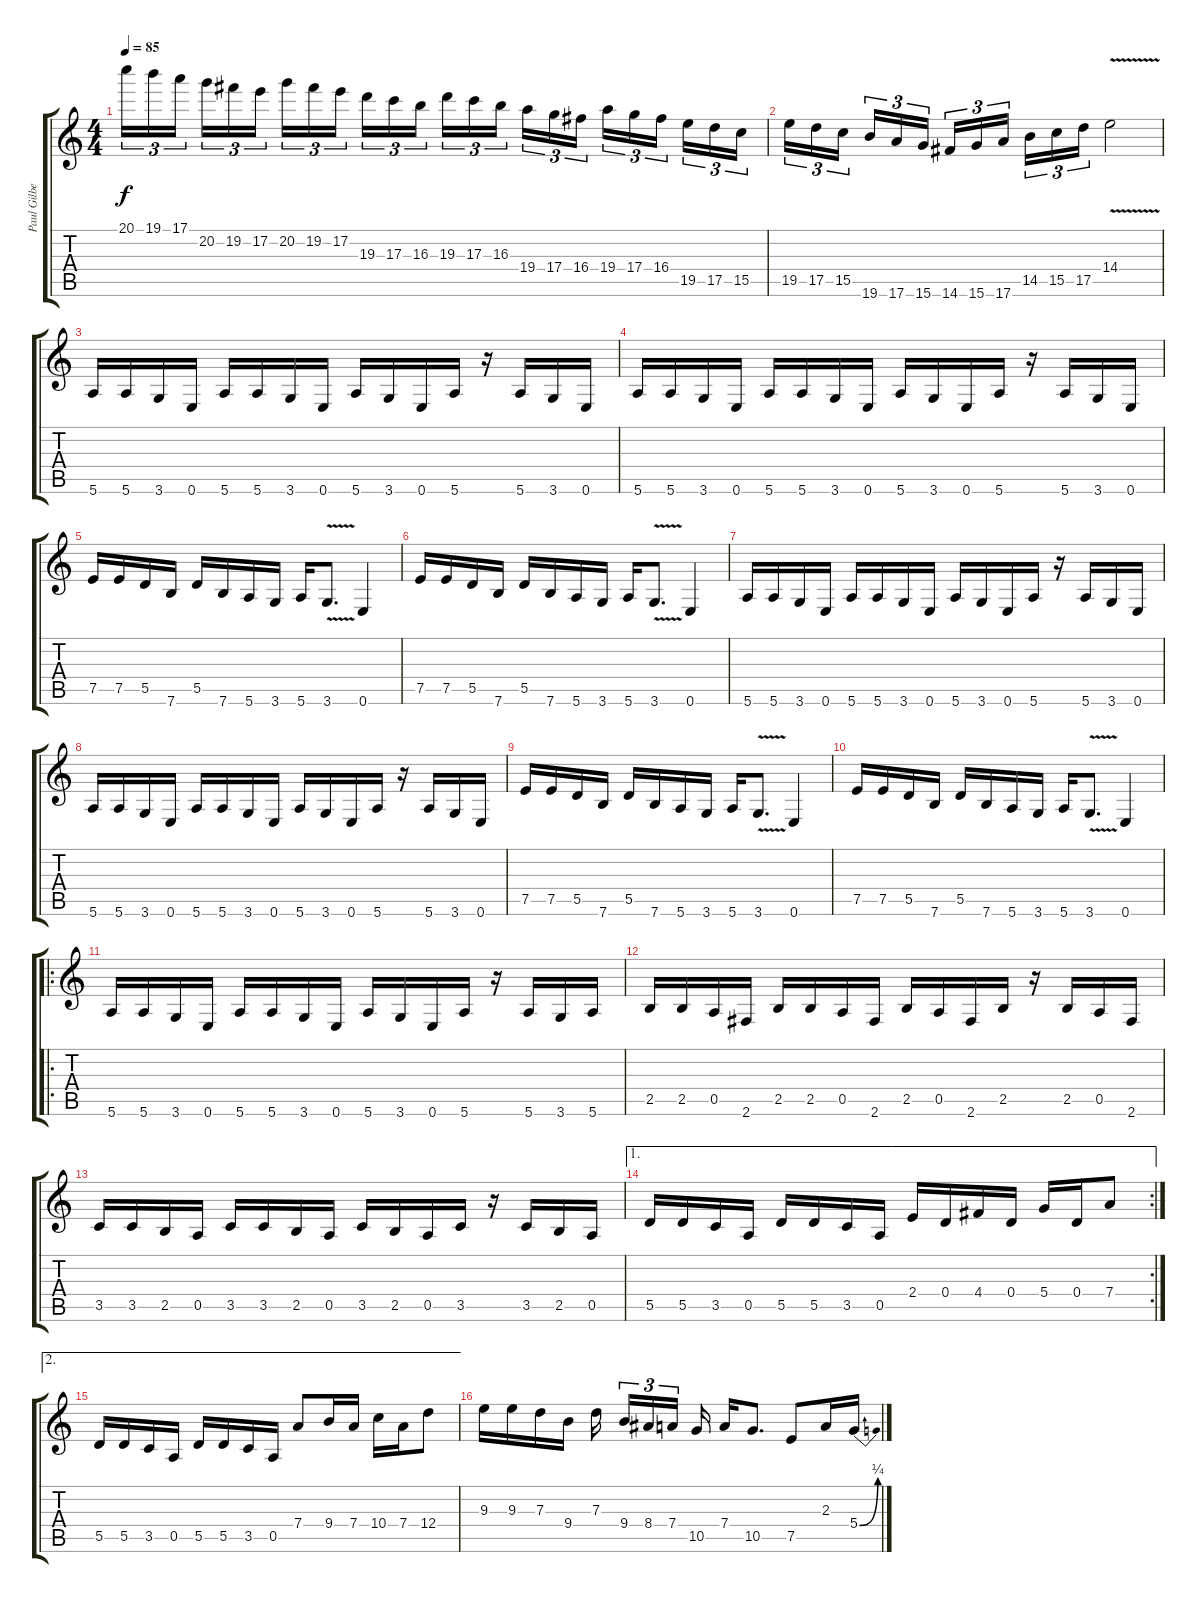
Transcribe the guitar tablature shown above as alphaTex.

\track ("Paul Gilbert" "Paul Gilbe") {mute instrument overdrivenguitar}
\staff {score tabs}
\tuning (E4 B3 G3 D3 A2 E2) {hide}
\ts (4 4)
\tempo 85
\clef g2
\ks c
20.1.16{tu (3 2) dy f} 19.1.16{tu (3 2)} 17.1.16{tu (3 2) beam splitsecondary} 20.2.16{tu (3 2)} 19.2.16{tu (3 2)} 17.2.16{tu (3 2)} 20.2.16{tu (3 2)} 19.2.16{tu (3 2)} 17.2.16{tu (3 2) beam splitsecondary} 19.3.16{tu (3 2)} 17.3.16{tu (3 2)} 16.3.16{tu (3 2)} 19.3.16{tu (3 2)} 17.3.16{tu (3 2)} 16.3.16{tu (3 2) beam splitsecondary} 19.4.16{tu (3 2)} 17.4.16{tu (3 2)} 16.4.16{tu (3 2)} 19.4.16{tu (3 2)} 17.4.16{tu (3 2)} 16.4.16{tu (3 2) beam splitsecondary} 19.5.16{tu (3 2)} 17.5.16{tu (3 2)} 15.5.16{tu (3 2)} |
19.5.16{tu (3 2)} 17.5.16{tu (3 2)} 15.5.16{tu (3 2) beam splitsecondary} 19.6.16{tu (3 2)} 17.6.16{tu (3 2)} 15.6.16{tu (3 2)} 14.6.16{tu (3 2)} 15.6.16{tu (3 2)} 17.6.16{tu (3 2) beam splitsecondary} 14.5.16{tu (3 2)} 15.5.16{tu (3 2)} 17.5.16{tu (3 2)} 14.4{v}.2 |
5.6.16 5.6.16 3.6.16 0.6.16 5.6.16 5.6.16 3.6.16 0.6.16 5.6.16 3.6.16 0.6.16 5.6.16 r.16 5.6.16 3.6.16 0.6.16 |
5.6.16 5.6.16 3.6.16 0.6.16 5.6.16 5.6.16 3.6.16 0.6.16 5.6.16 3.6.16 0.6.16 5.6.16 r.16 5.6.16 3.6.16 0.6.16 |
7.5.16 7.5.16 5.5.16 7.6.16 5.5.16 7.6.16 5.6.16 3.6.16 5.6.16 3.6{v}.8{d} 0.6.4 |
7.5.16 7.5.16 5.5.16 7.6.16 5.5.16 7.6.16 5.6.16 3.6.16 5.6.16 3.6{v}.8{d} 0.6.4 |
5.6.16 5.6.16 3.6.16 0.6.16 5.6.16 5.6.16 3.6.16 0.6.16 5.6.16 3.6.16 0.6.16 5.6.16 r.16 5.6.16 3.6.16 0.6.16 |
5.6.16 5.6.16 3.6.16 0.6.16 5.6.16 5.6.16 3.6.16 0.6.16 5.6.16 3.6.16 0.6.16 5.6.16 r.16 5.6.16 3.6.16 0.6.16 |
7.5.16 7.5.16 5.5.16 7.6.16 5.5.16 7.6.16 5.6.16 3.6.16 5.6.16 3.6{v}.8{d} 0.6.4 |
7.5.16 7.5.16 5.5.16 7.6.16 5.5.16 7.6.16 5.6.16 3.6.16 5.6.16 3.6{v}.8{d} 0.6.4 |
\ro
5.6.16 5.6.16 3.6.16 0.6.16 5.6.16 5.6.16 3.6.16 0.6.16 5.6.16 3.6.16 0.6.16 5.6.16 r.16 5.6.16 3.6.16 5.6.16 |
2.5.16 2.5.16 0.5.16 2.6.16 2.5.16 2.5.16 0.5.16 2.6.16 2.5.16 0.5.16 2.6.16 2.5.16 r.16 2.5.16 0.5.16 2.6.16 |
3.5.16 3.5.16 2.5.16 0.5.16 3.5.16 3.5.16 2.5.16 0.5.16 3.5.16 2.5.16 0.5.16 3.5.16 r.16 3.5.16 2.5.16 0.5.16 |
\ae 1
\rc 2
5.5.16 5.5.16 3.5.16 0.5.16 5.5.16 5.5.16 3.5.16 0.5.16 2.4.16 0.4.16 4.4.16 0.4.16 5.4.16 0.4.16 7.4.8 |
\ae 2
5.5.16 5.5.16 3.5.16 0.5.16 5.5.16 5.5.16 3.5.16 0.5.16 7.4.8 9.4.16 7.4.16 10.4.16 7.4.16 12.4.8 |
9.3.16 9.3.16 7.3.16 9.4.16 7.3.16{beam splitsecondary} 9.4.16{tu (3 2)} 8.4.16{tu (3 2)} 7.4.16{tu (3 2) beam splitsecondary} 10.5.16 7.4.16 10.5.8{d} 7.5.8 2.3.16 5.4{be (bend 0 0 60 1)}.16
